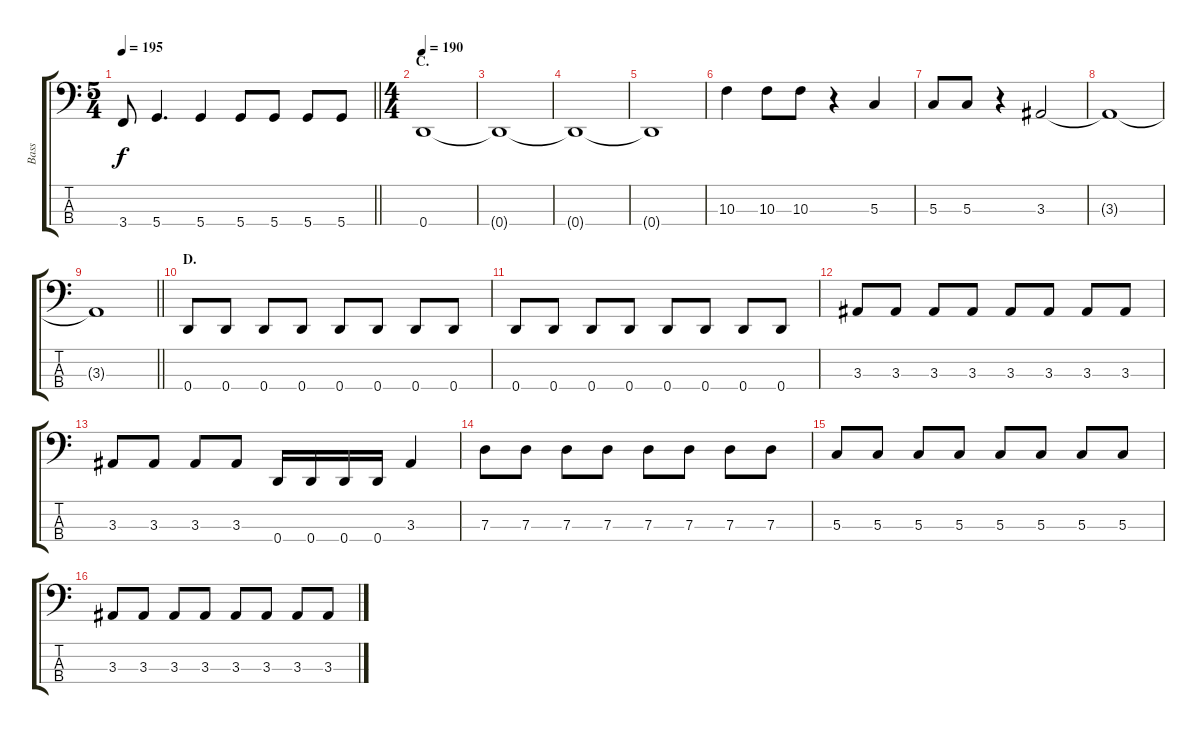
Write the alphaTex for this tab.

\track ("Bass" "Bass") {instrument electricbasspick}
\staff {score tabs}
\tuning (F2 C2 G1 D1) {hide}
\ts (5 4)
\tempo 195
\clef f4
\barLineRight lightlight
\ks c
3.4.8{dy f} 5.4.4{d} 5.4.4 5.4.8 5.4.8 5.4.8 5.4.8 |
\ts (4 4)
\section ("" "C.")
\tempo 190
0.4.1 |
0.4{t}.1 |
0.4{t}.1 |
0.4{t}.1 |
10.3.4 10.3.8 10.3.8 r.4 5.3.4 |
5.3.8 5.3.8 r.4 3.3.2 |
3.3{t}.1 |
\barLineRight lightlight
3.3{t}.1 |
\section ("" "D.")
0.4.8 0.4.8 0.4.8 0.4.8 0.4.8 0.4.8 0.4.8 0.4.8 |
0.4.8 0.4.8 0.4.8 0.4.8 0.4.8 0.4.8 0.4.8 0.4.8 |
3.3.8 3.3.8 3.3.8 3.3.8 3.3.8 3.3.8 3.3.8 3.3.8 |
3.3.8 3.3.8 3.3.8 3.3.8 0.4.16 0.4.16 0.4.16 0.4.16 3.3.4 |
7.3.8 7.3.8 7.3.8 7.3.8 7.3.8 7.3.8 7.3.8 7.3.8 |
5.3.8 5.3.8 5.3.8 5.3.8 5.3.8 5.3.8 5.3.8 5.3.8 |
3.3.8 3.3.8 3.3.8 3.3.8 3.3.8 3.3.8 3.3.8 3.3.8
